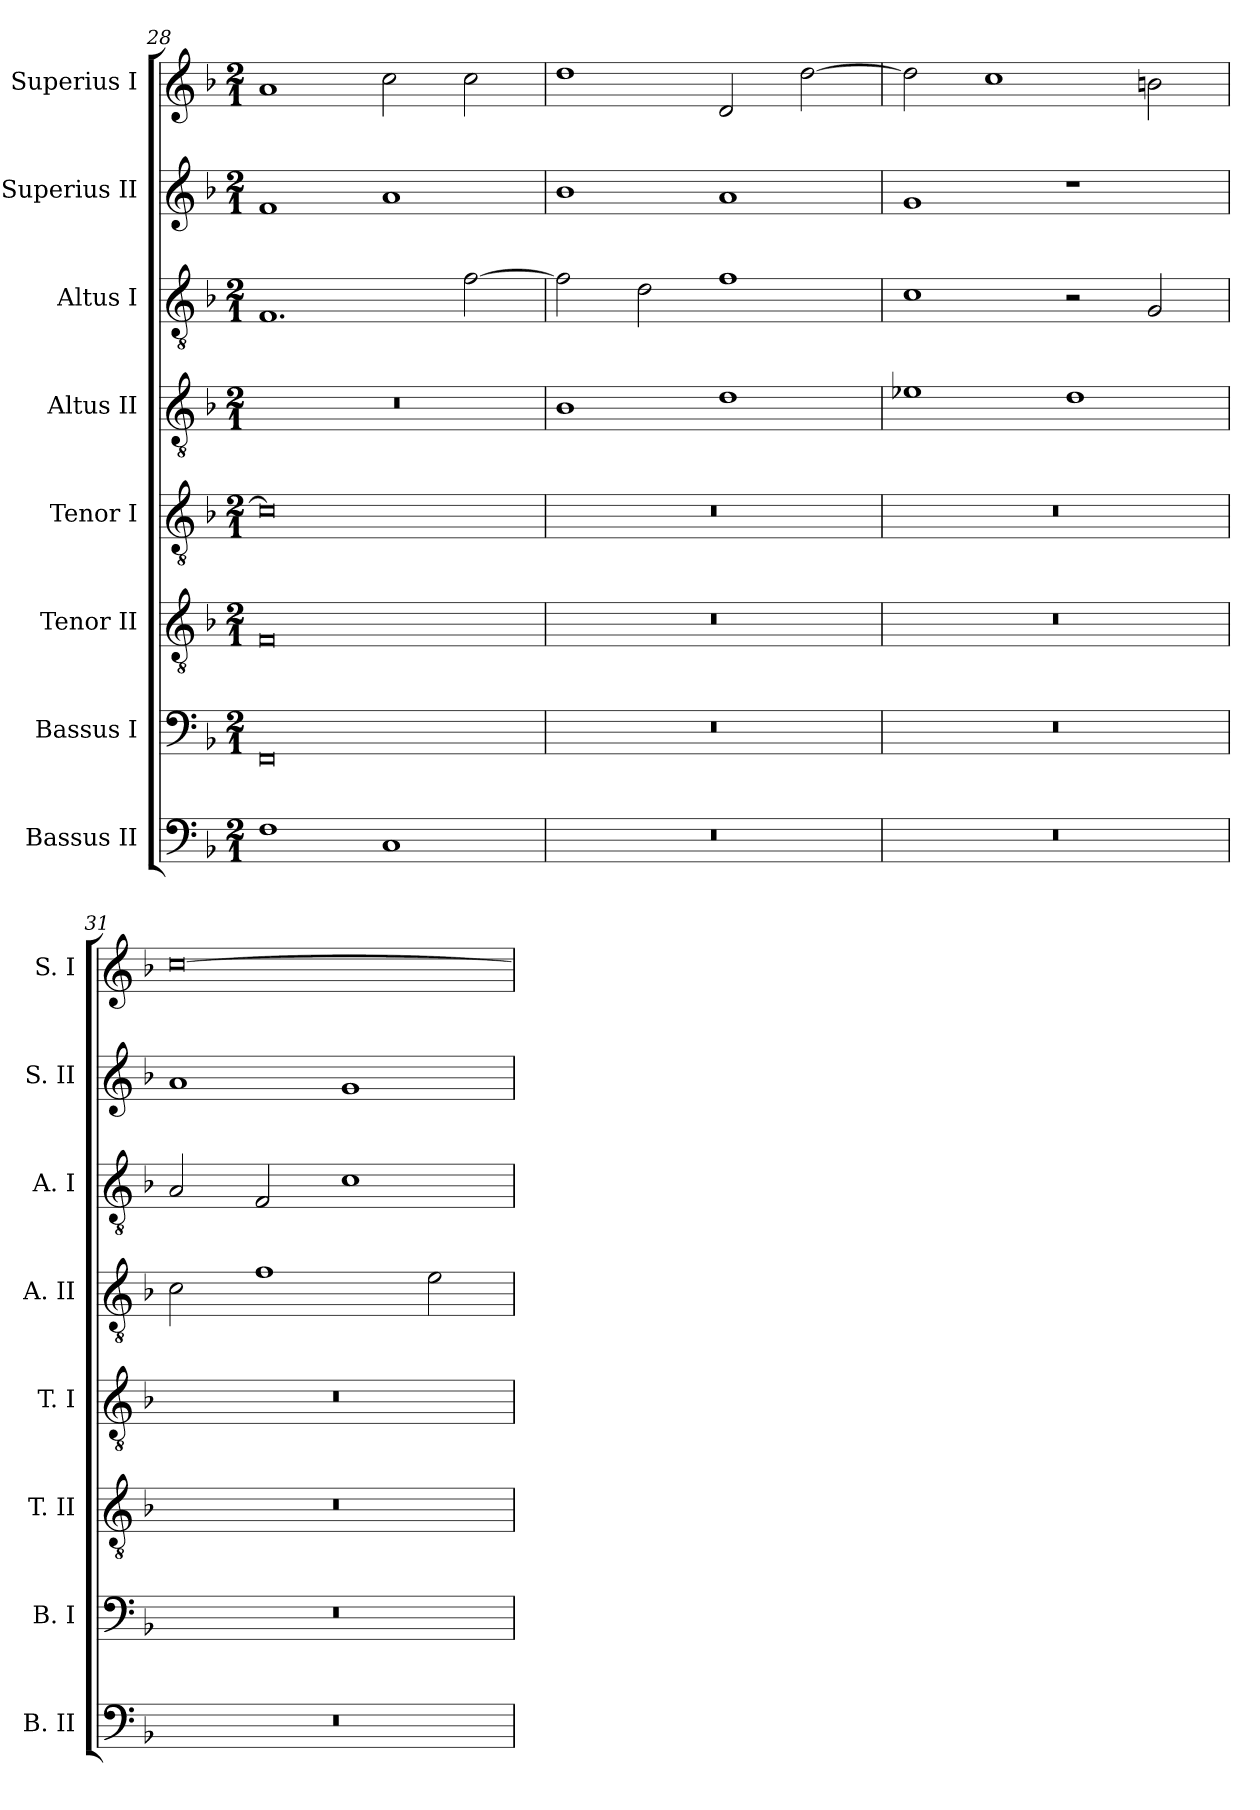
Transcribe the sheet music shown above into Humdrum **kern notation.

**kern	**kern	**kern	**kern	**kern	**kern	**kern	**kern
*part8	*part7	*part6	*part5	*part4	*part3	*part2	*part1
*staff8	*staff7	*staff6	*staff5	*staff4	*staff3	*staff2	*staff1
*I"Bassus II	*I"Bassus I	*I"Tenor II	*I"Tenor I	*I"Altus II	*I"Altus I	*I"Superius II	*I"Superius I
*I'B. II	*I'B. I	*I'T. II	*I'T. I	*I'A. II	*I'A. I	*I'S. II	*I'S. I
*clefF4	*clefF4	*clefGv2	*clefGv2	*clefGv2	*clefGv2	*clefG2	*clefG2
*k[b-]	*k[b-]	*k[b-]	*k[b-]	*k[b-]	*k[b-]	*k[b-]	*k[b-]
*F:	*F:	*F:	*F:	*F:	*F:	*F:	*F:
*M2/1	*M2/1	*M2/1	*M2/1	*M2/1	*M2/1	*M2/1	*M2/1
=28	=28	=28	=28	=28	=28	=28	=28
1F	0FF	0F	0c]	0r	1.F	1f	1a
1C	.	.	.	.	.	1a	2cc
.	.	.	.	.	[2f	.	2cc
=29	=29	=29	=29	=29	=29	=29	=29
0r	0r	0r	0r	1B-	2f]	1b-	1dd
.	.	.	.	.	2d	.	.
.	.	.	.	1d	1f	1a	2d
.	.	.	.	.	.	.	[2dd
=30	=30	=30	=30	=30	=30	=30	=30
0r	0r	0r	0r	1e-X	1c	1g	2dd]
.	.	.	.	.	.	.	1cc
.	.	.	.	1d	2r	1r	.
.	.	.	.	.	2G	.	2bn
=31	=31	=31	=31	=31	=31	=31	=31
0r	0r	0r	0r	2c	2A	1a	[0cc
.	.	.	.	1f	2F	.	.
.	.	.	.	.	1c	1g	.
.	.	.	.	2e	.	.	.
=	=	=	=	=	=	=	=
*-	*-	*-	*-	*-	*-	*-	*-
